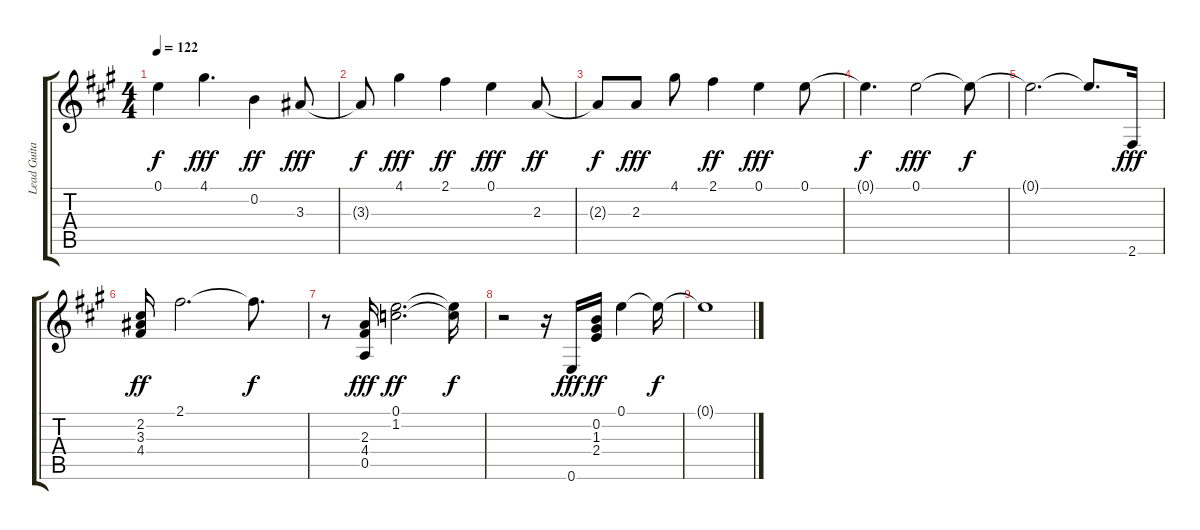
\track ("Lead Guitar" "Lead Guita") {instrument acousticguitarsteel}
\staff {score tabs}
\tuning (E4 B3 G3 D3 A2 E2) {hide}
\ts (4 4)
\tempo 122
\clef g2
\ks a
0.1{t}.4{dy f} 4.1.4{d dy fff} 0.2.4{dy ff} 3.3.8{dy fff} |
3.3{t}.8{dy f} 4.1.4{dy fff} 2.1.4{dy ff} 0.1.4{dy fff} 2.3.8{dy ff} |
2.3{t}.8{dy f} 2.3.8{dy fff} 4.1.8 2.1.4{dy ff} 0.1.4{dy fff} 0.1.8 |
0.1{t}.4{d dy f} 0.1.2{dy fff} 0.1{t}.8{dy f} |
0.1{t}.2{d} 0.1{t}.8{d} 2.6.16{dy fff} |
(2.2 3.3 4.4).16{dy ff} 2.1.2{d} 2.1{t}.8{d dy f} |
r.8 (2.3 4.4 0.5).16{dy fff} (0.1 1.2).2{d dy ff} (0.1{t} 1.2{t}).16{dy f} |
r.2 r.16 0.6.16{dy fff} (0.2 1.3 2.4).16{dy ff} 0.1.4 0.1{t}.16{dy f} |
0.1{t}.1
